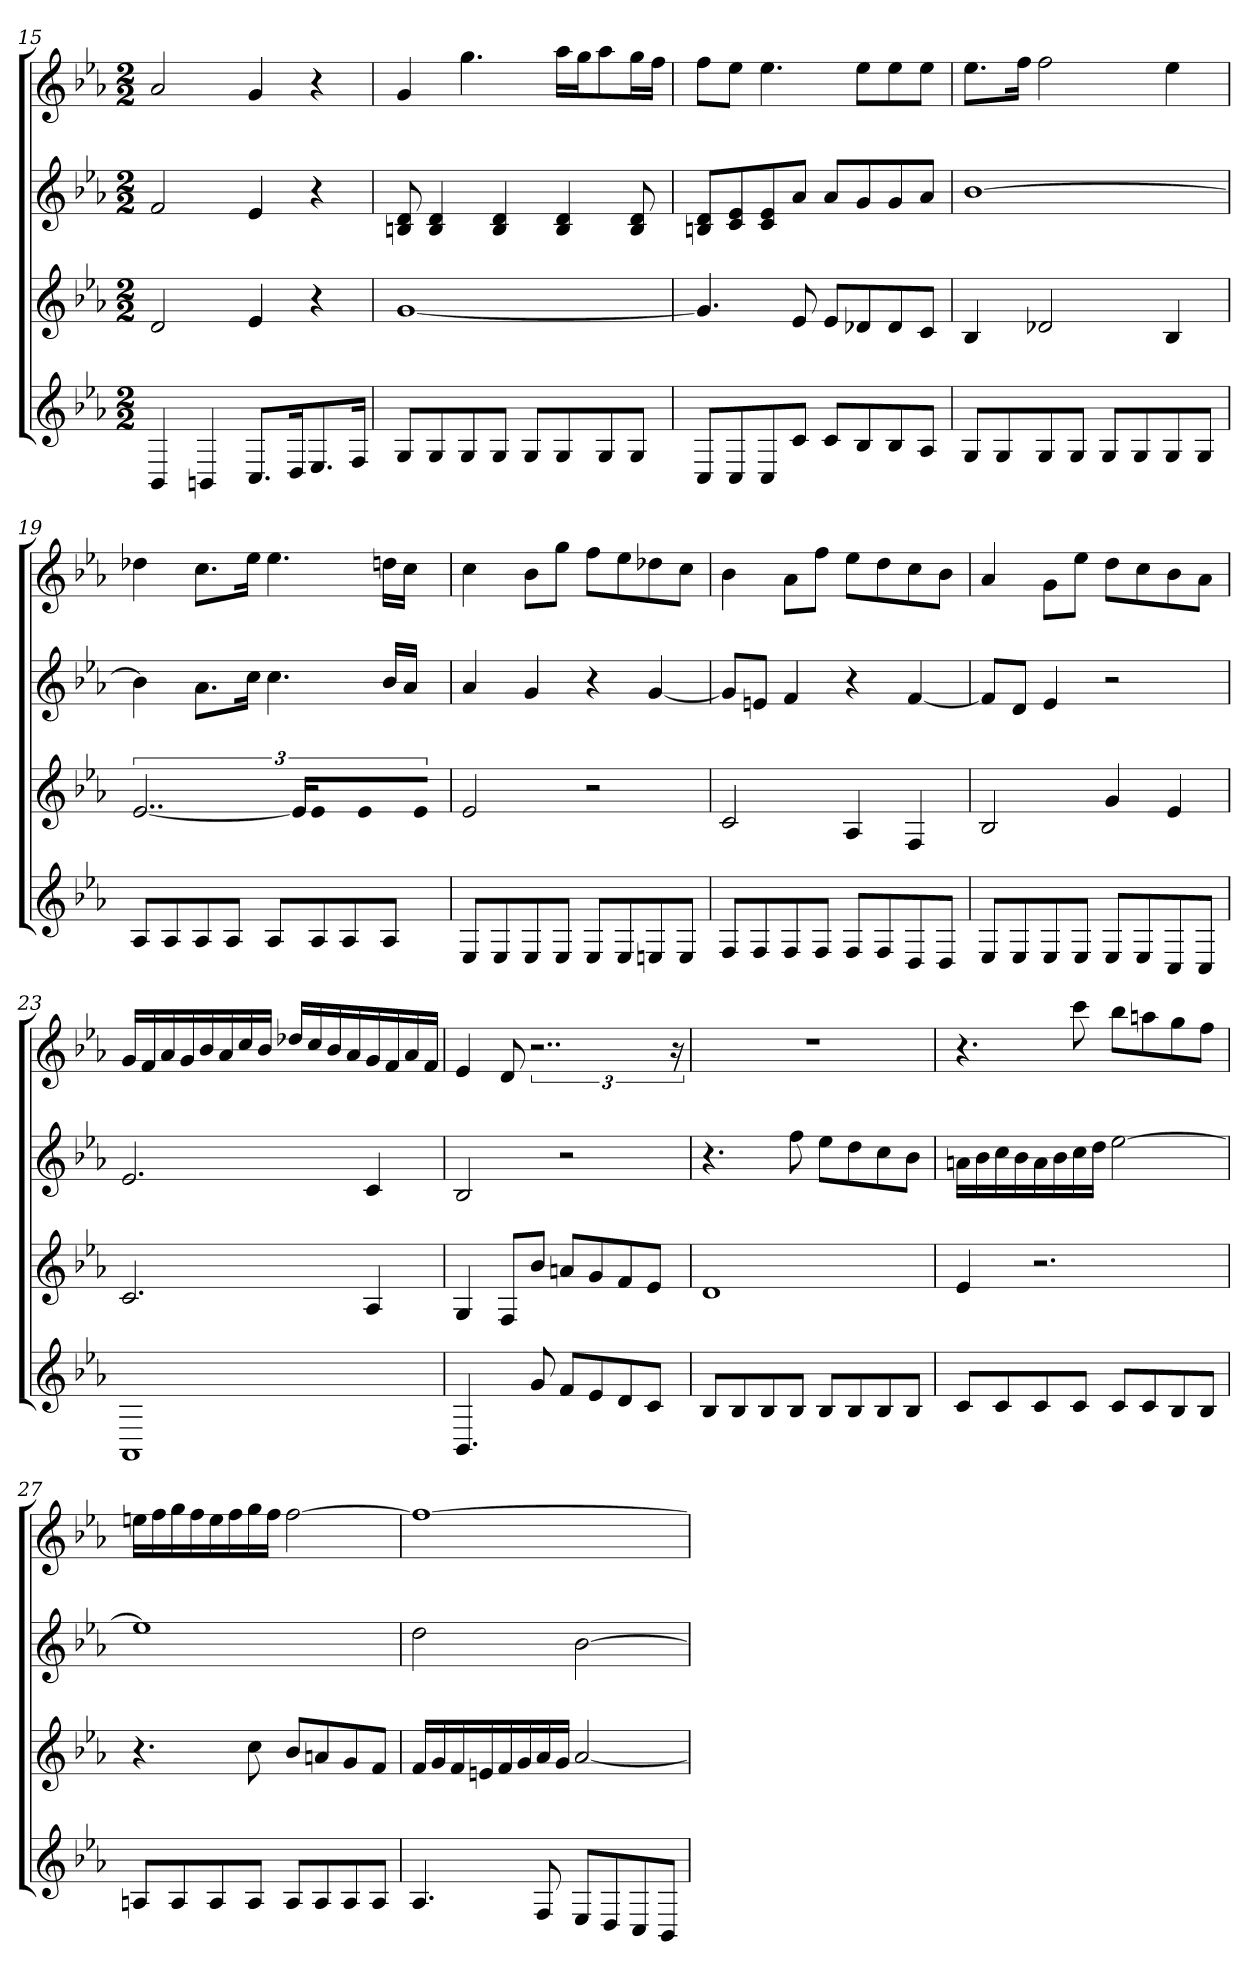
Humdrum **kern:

**kern	**kern	**kern	**kern
*part4	*part3	*part2	*part1
*staff4	*staff3	*staff2	*staff1
*k[b-e-a-]	*k[b-e-a-]	*k[b-e-a-]	*k[b-e-a-]
*E-:	*E-:	*E-:	*E-:
*M2/2	*M2/2	*M2/2	*M2/2
=15	=15	=15	=15
4BB-	2d	2f	2a-
4BBn	.	.	.
8.CL	4e-	4e-	4g
16DK	.	.	.
8.E-	4r	4r	4r
16FJk	.	.	.
=16	=16	=16	=16
8GL	[1g	8Bn 8d	4g
8G	.	4B 4d	.
8G	.	.	4.gg
8GJ	.	4B 4d	.
8GL	.	.	.
8G	.	4B 4d	16aa-LL
.	.	.	16ggJ
8G	.	.	8aa-
8GJ	.	8B 8d	16ggL
.	.	.	16ffJJ
=17	=17	=17	=17
8CL	4.g]	8Bn 8dL	8ffL
8C	.	8c 8e-	8ee-J
8C	.	8c 8e-	4.ee-
8cJ	8e-	8a-J	.
8cL	8e-L	8a-L	.
8B-	8d-X	8g	8ee-L
8B-	8d-	8g	8ee-
8A-J	8cJ	8a-J	8ee-J
=18	=18	=18	=18
8GL	4B-	[1b-	8.ee-L
8G	.	.	.
.	.	.	16ffJk
8G	2d-X	.	2ff
8GJ	.	.	.
8GL	.	.	.
8G	.	.	.
8G	4B-	.	4ee-
8GJ	.	.	.
=19	=19	=19	=19
8A-L	[3..e-	4b-]	4dd-X
8A-	.	.	.
8A-	.	8.a-L	8.ccL
8A-J	.	.	.
.	.	16ccJk	16ee-Jk
8A-L	.	4.cc	4.ee-
.	24e-KL]	.	.
8A-	8e-	.	.
8A-	8e-	.	.
8A-J	8e-J	16b-LL	16ddnLL
.	.	16a-JJ	16ccJJ
=20	=20	=20	=20
8E-L	2e-	4a-	4cc
8E-	.	.	.
8E-	.	4g	8b-L
8E-J	.	.	8ggJ
8E-L	2r	4r	8ffL
8E-	.	.	8ee-
8En	.	[4g	8dd-X
8EJ	.	.	8ccJ
=21	=21	=21	=21
8FL	2c	8gL]	4b-
8F	.	8enJ	.
8F	.	4f	8a-L
8FJ	.	.	8ffJ
8FL	4A-	4r	8ee-L
8F	.	.	8dd
8D	4F	[4f	8cc
8DJ	.	.	8b-J
=22	=22	=22	=22
8E-L	2B-	8fL]	4a-
8E-	.	8dJ	.
8E-	.	4e-	8gL
8E-J	.	.	8ee-J
8E-L	4g	2r	8ddL
8E-	.	.	8cc
8C	4e-	.	8b-
8CJ	.	.	8a-J
=23	=23	=23	=23
1AA-	2.c	2.e-	16gLL
.	.	.	16f
.	.	.	16a-
.	.	.	16g
.	.	.	16b-
.	.	.	16a-
.	.	.	16cc
.	.	.	16b-JJ
.	.	.	16dd-XLL
.	.	.	16cc
.	.	.	16b-
.	.	.	16a-
.	4A-	4c	16g
.	.	.	16f
.	.	.	16a-
.	.	.	16fJJ
=24	=24	=24	=24
4.BB-	4G	2B-	4e-
.	8FL	.	8d
8g	8b-J	.	3..r
8fL	8anL	2r	.
8e-	8g	.	.
8d	8f	.	.
8cJ	8e-J	.	.
.	.	.	24r
=25	=25	=25	=25
8B-L	1d	4.r	1r
8B-	.	.	.
8B-	.	.	.
8B-J	.	8ff	.
8B-L	.	8ee-L	.
8B-	.	8dd	.
8B-	.	8cc	.
8B-J	.	8b-J	.
=26	=26	=26	=26
8cL	4e-	16anLL	4.r
.	.	16b-	.
8c	.	16cc	.
.	.	16b-	.
8c	2.r	16a	.
.	.	16b-	.
8cJ	.	16cc	8ccc
.	.	16ddJJ	.
8cL	.	[2ee-	8bb-L
8c	.	.	8aan
8B-	.	.	8gg
8B-J	.	.	8ffJ
=27	=27	=27	=27
8AnL	4.r	1ee-]	16eenLL
.	.	.	16ff
8A	.	.	16gg
.	.	.	16ff
8A	.	.	16ee
.	.	.	16ff
8AJ	8cc	.	16gg
.	.	.	16ffJJ
8AL	8b-L	.	[2ff
8A	8an	.	.
8A	8g	.	.
8AJ	8fJ	.	.
=28	=28	=28	=28
4.A-	16fLL	2dd	1ff_
.	16g	.	.
.	16f	.	.
.	16en	.	.
.	16f	.	.
.	16g	.	.
8F	16a-	.	.
.	16gJJ	.	.
8E-L	[2a-	[2b-	.
8D	.	.	.
8C	.	.	.
8BB-J	.	.	.
=	=	=	=
*-	*-	*-	*-
